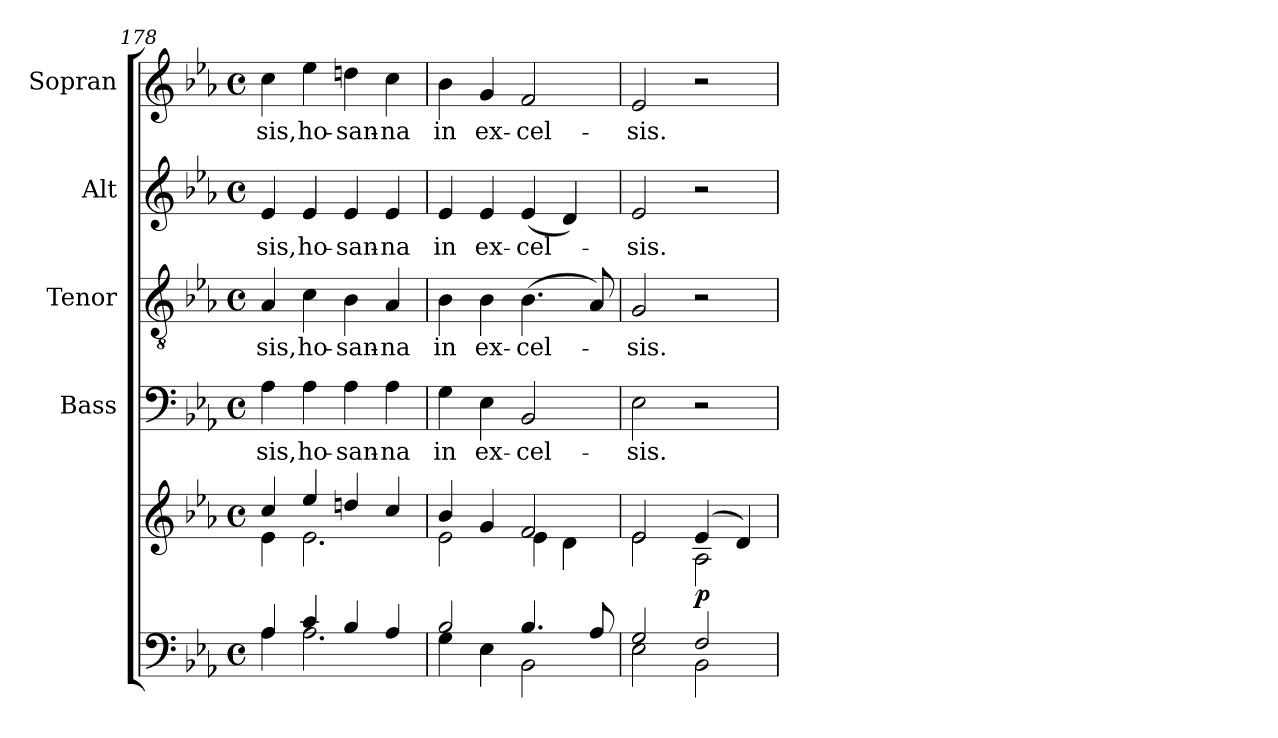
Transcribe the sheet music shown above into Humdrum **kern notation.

**kern	**kern	**dynam	**kern	**text	**kern	**text	**kern	**text	**kern	**text
*part5	*part5	*part5	*part4	*part4	*part3	*part3	*part2	*part2	*part1	*part1
*staff6	*staff5	*staff5/6	*staff4	*staff4	*staff3	*staff3	*staff2	*staff2	*staff1	*staff1
*	*	*	*I"Bass	*	*I"Tenor	*	*I"Alt	*	*I"Sopran	*
*	*	*	*I'B.	*	*I'T.	*	*I'A.	*	*I'S.	*
*clefF4	*clefG2	*	*clefF4	*	*clefGv2	*	*clefG2	*	*clefG2	*
*k[b-e-a-]	*k[b-e-a-]	*	*k[b-e-a-]	*	*k[b-e-a-]	*	*k[b-e-a-]	*	*k[b-e-a-]	*
*E-:	*E-:	*	*E-:	*	*E-:	*	*E-:	*	*E-:	*
*M4/4	*M4/4	*	*M4/4	*	*M4/4	*	*M4/4	*	*M4/4	*
*met(c)	*met(c)	*	*met(c)	*	*met(c)	*	*met(c)	*	*met(c)	*
=178	=178	=178	=178	=178	=178	=178	=178	=178	=178	=178
*^	*^	*	*	*	*	*	*	*	*	*
!	!	!	!	!	!	!LO:LY:b	!	!LO:LY:b	!	!LO:LY:b	!	!LO:LY:b
4A-/	4A-\	4cc/	4e-\	.	4A-\	-sis,	4A-/	-sis,	4e-/	-sis,	4cc\	-sis,
!	!	!	!	!	!	!LO:LY:b	!	!LO:LY:b	!	!LO:LY:b	!	!LO:LY:b
4c/	2.A-\	4ee-/	2.e-\	.	4A-\	ho-	4c\	ho-	4e-/	ho-	4ee-\	ho-
!	!	!	!	!	!	!LO:LY:b	!	!LO:LY:b	!	!LO:LY:b	!	!LO:LY:b
4B-/	.	4ddn/	.	.	4A-\	-san-	4B-\	-san-	4e-/	-san-	4ddn\	-san-
!	!	!	!	!	!	!LO:LY:b	!	!LO:LY:b	!	!LO:LY:b	!	!LO:LY:b
4A-/	.	4cc/	.	.	4A-\	-na	4A-/	-na	4e-/	-na	4cc\	-na
=179	=179	=179	=179	=179	=179	=179	=179	=179	=179	=179	=179	=179
!	!	!	!	!	!	!LO:LY:b	!	!LO:LY:b	!	!LO:LY:b	!	!LO:LY:b
2B-/	4G\	4b-/	2e-\	.	4G\	in	4B-\	in	4e-/	in	4b-\	in
!	!	!	!	!	!	!LO:LY:b	!	!LO:LY:b	!	!LO:LY:b	!	!LO:LY:b
.	4E-\	4g/	.	.	4E-\	ex-	4B-\	ex-	4e-/	ex-	4g/	ex-
!	!	!	!	!	!	!LO:LY:b	!	!LO:LY:b	!	!LO:LY:b	!	!LO:LY:b
4.B-/	2BB-\	2f/	4e-\	.	2BB-/	-cel-	(>4.B-\	-cel-	(<4e-/	-cel-	2f/	-cel-
.	.	.	4d\	.	.	.	.	.	4d/)	.	.	.
8A-/	.	.	.	.	.	.	8A-/)	.	.	.	.	.
=180	=180	=180	=180	=180	=180	=180	=180	=180	=180	=180	=180	=180
!	!	!	!	!	!	!LO:LY:b	!	!LO:LY:b	!	!LO:LY:b	!	!LO:LY:b
2G/	2E-\	2e-/	2e-\	.	2E-\	-sis.	2G/	-sis.	2e-/	-sis.	2e-/	-sis.
!	!	!	!	!LO:DY:b	!	!	!	!	!	!	!	!
2F/	2BB-\	(4e-/	2A-\	p	2r	.	2r	.	2r	.	2r	.
.	.	4d/)	.	.	.	.	.	.	.	.	.	.
*v	*v	*	*	*	*	*	*	*	*	*	*	*
*	*v	*v	*	*	*	*	*	*	*	*	*
=	=	=	=	=	=	=	=	=	=	=
*-	*-	*-	*-	*-	*-	*-	*-	*-	*-	*-
